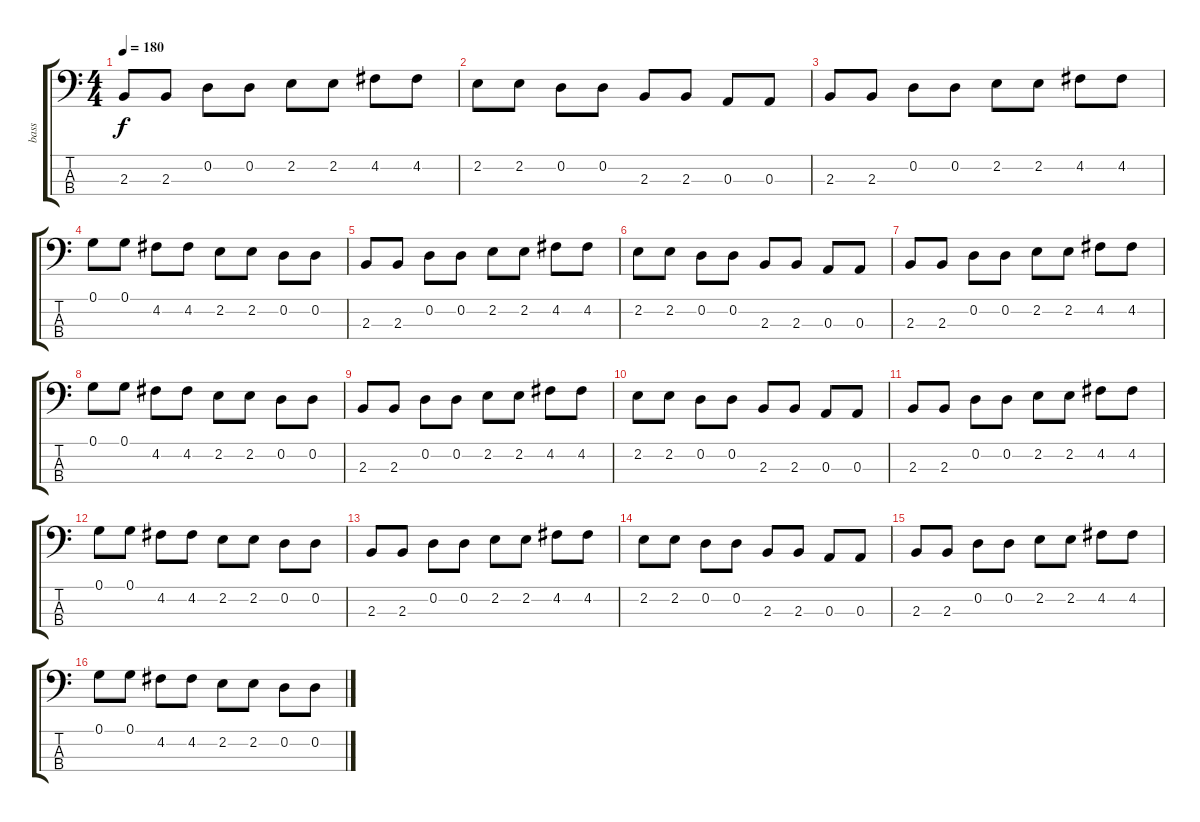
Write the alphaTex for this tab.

\track ("bass" "bass") {instrument electricbassfinger}
\staff {score tabs}
\tuning (G2 D2 A1 E1) {hide}
\ts (4 4)
\tempo 180
\clef f4
\ks c
2.3.8{dy f} 2.3.8 0.2.8 0.2.8 2.2.8 2.2.8 4.2.8 4.2.8 |
2.2.8 2.2.8 0.2.8 0.2.8 2.3.8 2.3.8 0.3.8 0.3.8 |
2.3.8 2.3.8 0.2.8 0.2.8 2.2.8 2.2.8 4.2.8 4.2.8 |
0.1.8 0.1.8 4.2.8 4.2.8 2.2.8 2.2.8 0.2.8 0.2.8 |
2.3.8 2.3.8 0.2.8 0.2.8 2.2.8 2.2.8 4.2.8 4.2.8 |
2.2.8 2.2.8 0.2.8 0.2.8 2.3.8 2.3.8 0.3.8 0.3.8 |
2.3.8 2.3.8 0.2.8 0.2.8 2.2.8 2.2.8 4.2.8 4.2.8 |
0.1.8 0.1.8 4.2.8 4.2.8 2.2.8 2.2.8 0.2.8 0.2.8 |
2.3.8 2.3.8 0.2.8 0.2.8 2.2.8 2.2.8 4.2.8 4.2.8 |
2.2.8 2.2.8 0.2.8 0.2.8 2.3.8 2.3.8 0.3.8 0.3.8 |
2.3.8 2.3.8 0.2.8 0.2.8 2.2.8 2.2.8 4.2.8 4.2.8 |
0.1.8 0.1.8 4.2.8 4.2.8 2.2.8 2.2.8 0.2.8 0.2.8 |
2.3.8 2.3.8 0.2.8 0.2.8 2.2.8 2.2.8 4.2.8 4.2.8 |
2.2.8 2.2.8 0.2.8 0.2.8 2.3.8 2.3.8 0.3.8 0.3.8 |
2.3.8 2.3.8 0.2.8 0.2.8 2.2.8 2.2.8 4.2.8 4.2.8 |
0.1.8 0.1.8 4.2.8 4.2.8 2.2.8 2.2.8 0.2.8 0.2.8
